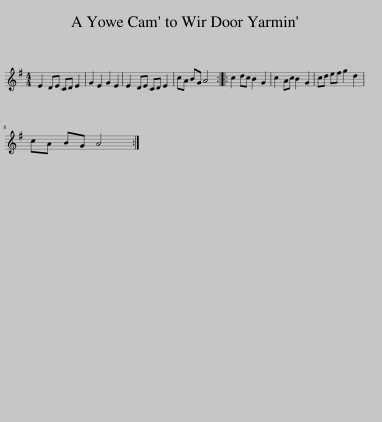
X:1
L:1/8
M:4/4
I:linebreak $
K:G
V:1 treble
V:1
 E2 DE CD E2 | G2 E2 G2 E2 | E2 DE CD E2 | cA BG A4 :: c2 dc B2 G2 | %5
 c2 Ac B2 G2 | cd ef g2 d2 |$ cA BG A4 :| %8
